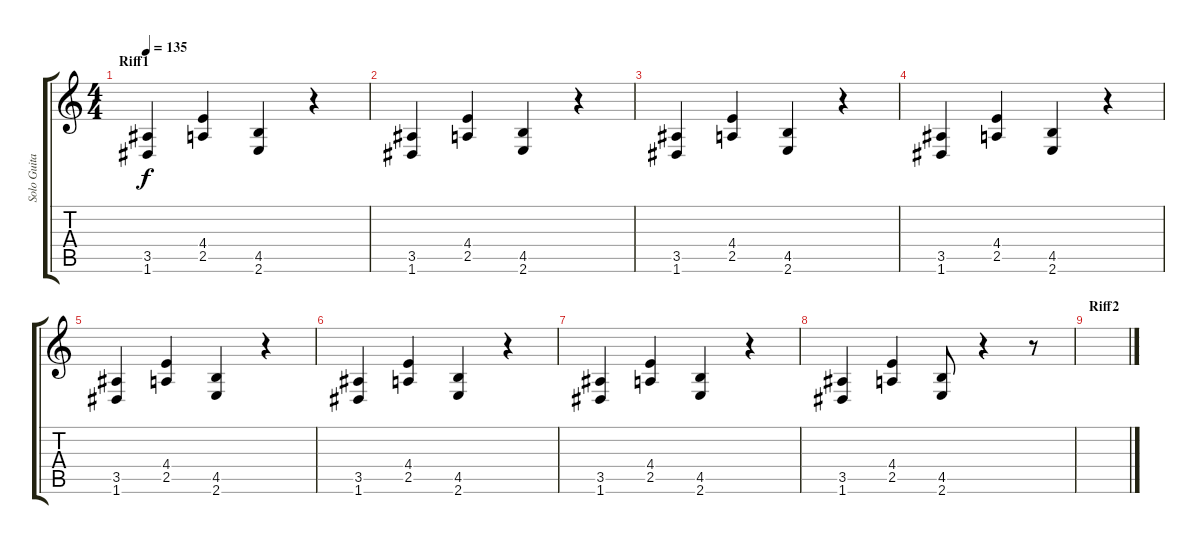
\track ("Solo Guitar" "Solo Guita") {instrument distortionguitar}
\staff {score tabs}
\tuning (D4 A3 F3 C3 G2 D2) {hide}
\ts (4 4)
\section ("" "Riff1")
\tempo 135
\clef g2
\ks c
(3.5 1.6).4{dy f instrument distortionguitar} (4.4 2.5).4 (4.5 2.6).4 r.4 |
(3.5 1.6).4 (4.4 2.5).4 (4.5 2.6).4 r.4 |
(3.5 1.6).4 (4.4 2.5).4 (4.5 2.6).4 r.4 |
(3.5 1.6).4 (4.4 2.5).4 (4.5 2.6).4 r.4 |
(3.5 1.6).4 (4.4 2.5).4 (4.5 2.6).4 r.4 |
(3.5 1.6).4 (4.4 2.5).4 (4.5 2.6).4 r.4 |
(3.5 1.6).4 (4.4 2.5).4 (4.5 2.6).4 r.4 |
(3.5 1.6).4 (4.4 2.5).4 (4.5 2.6).8 r.4 r.8 |
\section ("" "Riff2")
